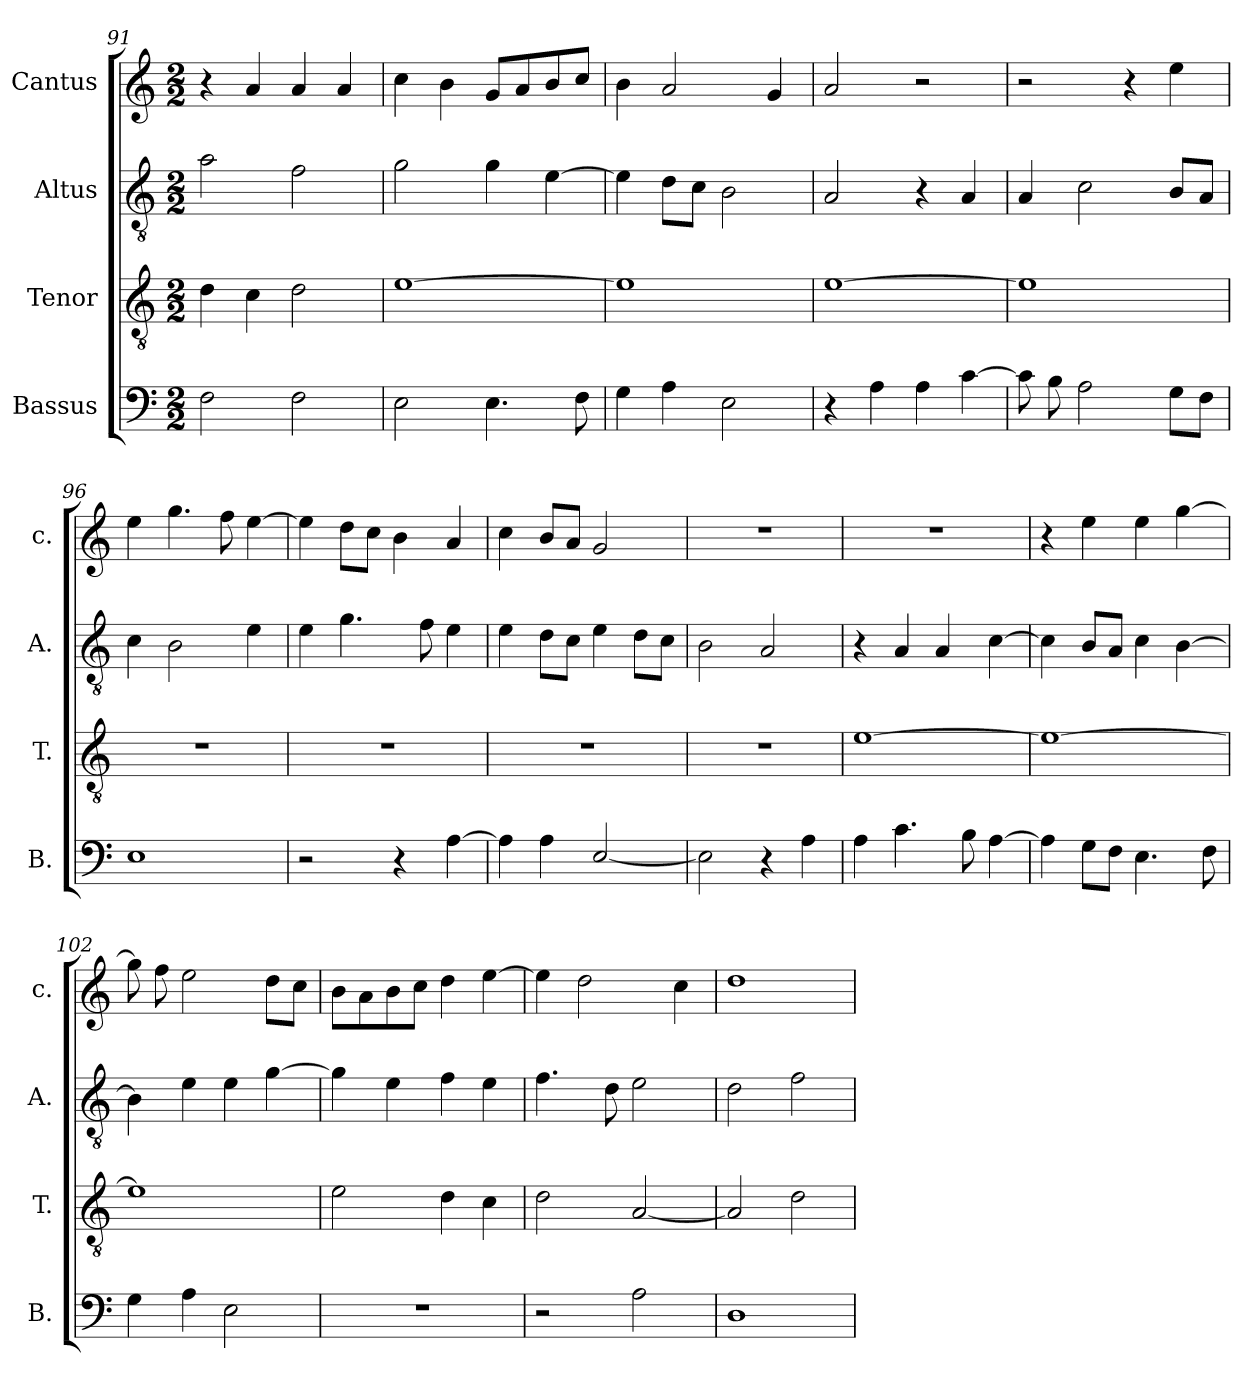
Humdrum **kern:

**kern	**kern	**kern	**kern
*part4	*part3	*part2	*part1
*staff4	*staff3	*staff2	*staff1
*I"Bassus	*I"Tenor	*I"Altus	*I"Cantus
*I'B.	*I'T.	*I'A.	*I'c.
*clefF4	*clefGv2	*clefGv2	*clefG2
*k[]	*k[]	*k[]	*k[]
*M2/2	*M2/2	*M2/2	*M2/2
=91	=91	=91	=91
2F\	4d\	2a\	4r
.	4c\	.	4a/
2F\	2d\	2f\	4a/
.	.	.	4a/
=92	=92	=92	=92
2E\	[1e	2g\	4cc\
.	.	.	4b\
4.E\	.	4g\	8g/L
.	.	.	8a/
.	.	[4e\	8b/
8F\	.	.	8cc/J
=93	=93	=93	=93
4G\	1e]	4e\]	4b\
4A\	.	8d\L	2a/
.	.	8c\J	.
2E\	.	2B\	.
.	.	.	4g/
=94	=94	=94	=94
4r	[1e	2A/	2a/
4A\	.	.	.
4A\	.	4r	2r
[4c\	.	4A/	.
=95	=95	=95	=95
8c\]	1e]	4A/	2r
8B\	.	.	.
2A\	.	2c\	.
.	.	.	4r
8G\L	.	8B/L	4ee\
8F\J	.	8A/J	.
=96	=96	=96	=96
1E	1r	4c\	4ee\
.	.	2B\	4.gg\
.	.	.	8ff\
.	.	4e\	[4ee\
=97	=97	=97	=97
2r	1r	4e\	4ee\]
.	.	4.g\	8dd\L
.	.	.	8cc\J
4r	.	.	4b\
.	.	8f\	.
[4A\	.	4e\	4a/
=98	=98	=98	=98
4A\]	1r	4e\	4cc\
4A\	.	8d\L	8b/L
.	.	8c\J	8a/J
[2E/	.	4e\	2g/
.	.	8d\L	.
.	.	8c\J	.
=99	=99	=99	=99
2E\]	1r	2B\	1r
4r	.	2A/	.
4A\	.	.	.
=100	=100	=100	=100
4A\	[1e	4r	1r
4.c\	.	4A/	.
.	.	4A/	.
8B\	.	.	.
[4A\	.	[4c\	.
=101	=101	=101	=101
4A\]	1e_	4c\]	4r
8G\L	.	8B/L	4ee\
8F\J	.	8A/J	.
4.E\	.	4c\	4ee\
.	.	[4B\	[4gg\
8F\	.	.	.
=102	=102	=102	=102
4G\	1e]	4B\]	8gg\]
.	.	.	8ff\
4A\	.	4e\	2ee\
2E\	.	4e\	.
.	.	[4g\	8dd\L
.	.	.	8cc\J
=103	=103	=103	=103
1r	2e\	4g\]	8b\L
.	.	.	8a\
.	.	4e\	8b\
.	.	.	8cc\J
.	4d\	4f\	4dd\
.	4c\	4e\	[4ee\
=104	=104	=104	=104
2r	2d\	4.f\	4ee\]
.	.	.	2dd\
.	.	8d\	.
2A\	[2A/	2e\	.
.	.	.	4cc\
=105	=105	=105	=105
1D	2A/]	2d\	1dd
.	2d\	2f\	.
=	=	=	=
*-	*-	*-	*-
